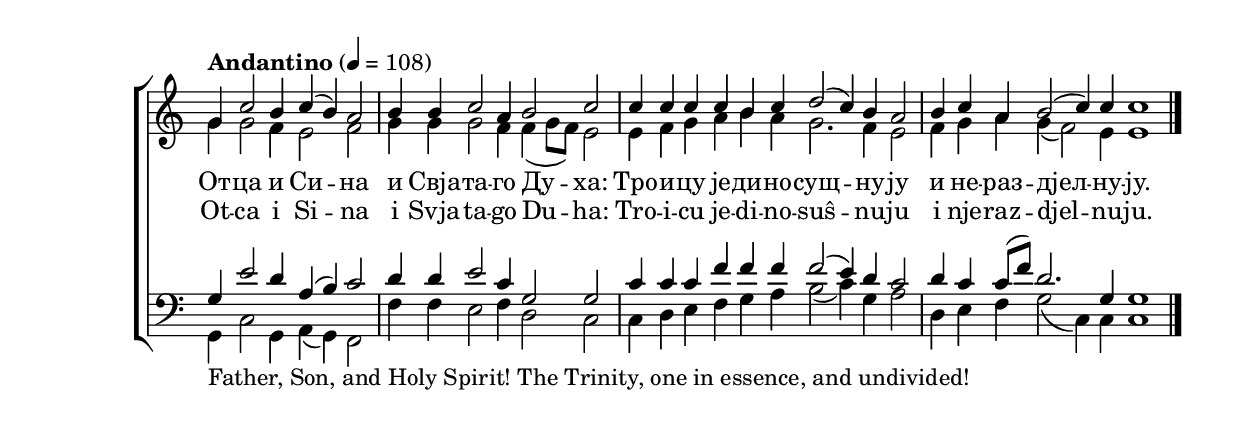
\version "2.18.2"

global = {
	\key c \major
	\tempo Andantino 4 = 108
}

Cyrillic = \lyricmode {
	От -- ца и Си -- на и Свја -- та -- го Ду -- ха: Тро -- и -- цу је -- ди -- но -- сущ -- ну -- ју и не -- раз -- дјел -- ну -- ју.
}

Latin = \lyricmode {
	Ot -- ca i Si -- na i Svja -- ta -- go Du -- ha: Tro -- i -- cu je -- di -- no -- suŝ -- nu -- јu i nje -- raz -- djel -- nu -- јu.
}

sopMusic = \relative {
	\time 8/4 g'4 c2 b4 c( b) a2 |
	\time 9/4 b4 b c2 a4 b2 c |
	\time 12/4 c4 c c c b c d2( c4) b a2 |
	\time 11/4 b4 c a b2( c4) c c1 \bar "|."
}

altoMusic = \relative {
	g'4 g2 f4 e2 f |
	g4 g g2 f4 f4( g8 f) e2 |
	e4 f g a b a g2. f4 e2 |
	f4 g a g( f2) e4 e1
}

tenorMusic = \relative {
	g4 e'2 d4 a( b) c2 |
	d4 d e2 c4 g2 g |
	c4 c c f f f f2( e4) d c2 |
	d4 c c8( f) d2. g,4 g1
}

bassMusic = \relative {
	g,4_\markup{Father, Son, and Holy Spirit! The Trinity, one in essence, and undivided!} c2 g4 a( g) f2 |
	f'4 f e2 f4 d2 c |
	c4 d e f g a b2( c4) g a2 |
	d,4 e f g2( c,4) c c1
}

\include "TEMPLATES_DIRECTORY/satb_notime.ily"

